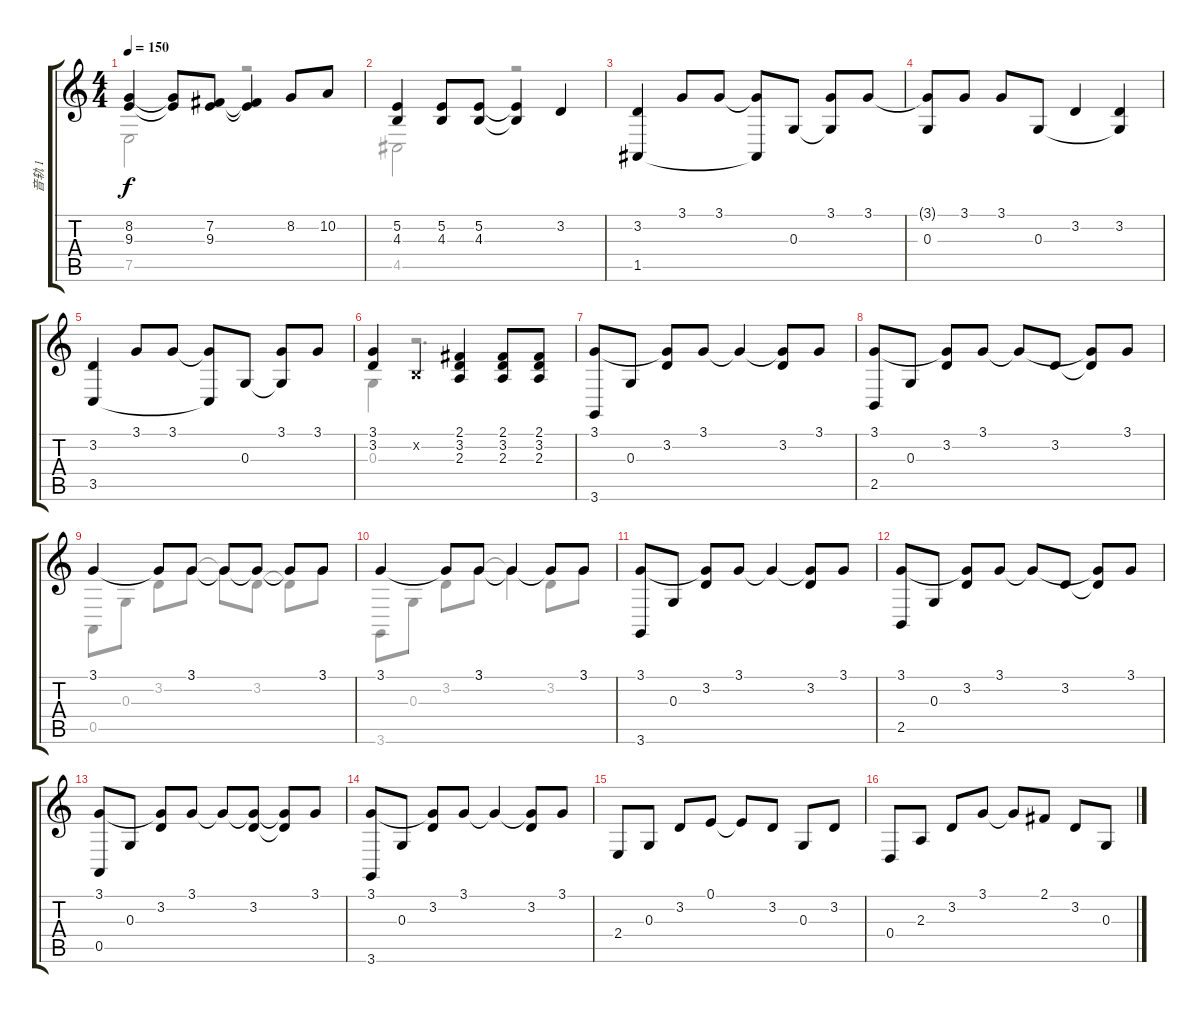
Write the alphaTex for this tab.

\track ("音轨 1" "音轨 1") {instrument acousticgrandpiano}
\staff {score tabs}
\tuning (E4 B3 G3 D3 A2 E2) {hide}
\voice
\ts (4 4)
\tempo 150
\clef g2
\ks c
(8.2 9.3).4{dy f} (8.2{t} 9.3{t}).8 (7.2 9.3).8 (7.2{t} 9.3{t}).4 8.2.8 10.2.8 |
(5.2 4.3).4 (5.2 4.3).8 (5.2 4.3).8 (5.2{t} 4.3{t}).4 3.2.4 |
(3.2 1.5).4 3.1.8 3.1.8 (3.1{t} 1.5{t}).8 0.3.8 (3.1 0.3{t}).8 3.1.8 |
(3.1{t} 0.3).8 3.1.8 3.1.8 0.3.8 3.2.4 (3.2 0.3{t}).4 |
(3.2 3.5).4 3.1.8 3.1.8 (3.1{t} 3.5{t}).8 0.3.8 (3.1 0.3{t}).8 3.1.8 |
(3.1 3.2).4 0.2{x}.4 (2.1 3.2 2.3).4 (2.1 3.2 2.3).8 (2.1 3.2 2.3).8 |
(3.1 3.6).8 0.3.8 (3.1{t} 3.2).8 3.1.8 3.1{t}.4 (3.1{t} 3.2).8 3.1.8 |
(3.1 2.5).8 0.3.8 (3.1{t} 3.2).8 3.1.8 3.1{t}.8 3.2.8 (3.1{t} 3.2{t}).8 3.1.8 |
3.1.4 3.1{t}.8 3.1.8 3.1{t}.8 3.1{t}.8 3.1{t}.8 3.1.8 |
3.1.4 3.1{t}.8 3.1.8 3.1{t}.4 3.1{t}.8 3.1.8 |
(3.1 3.6).8 0.3.8 (3.1{t} 3.2).8 3.1.8 3.1{t}.4 (3.1{t} 3.2).8 3.1.8 |
(3.1 2.5).8 0.3.8 (3.1{t} 3.2).8 3.1.8 3.1{t}.8 3.2.8 (3.1{t} 3.2{t}).8 3.1.8 |
(3.1 0.5).8 0.3.8 (3.1{t} 3.2).8 3.1.8 3.1{t}.8 (3.1{t} 3.2).8 (3.1{t} 3.2{t}).8 3.1.8 |
(3.1 3.6).8 0.3.8 (3.1{t} 3.2).8 3.1.8 3.1{t}.4 (3.1{t} 3.2).8 3.1.8 |
2.4.8 0.3.8 3.2.8 0.1.8 0.1{t}.8 3.2.8 0.3.8 3.2.8 |
0.4.8 2.3.8 3.2.8 3.1.8 3.1{t}.8 2.1.8 3.2.8 0.3.8
\voice
\clef g2
\ottava regular
\simile none
\ks c
7.5.2{dy f} r.2 |
4.5.2 r.2 |
|
|
|
0.3.4 r.2{d} |
|
|
0.5.8 0.3.8 3.2.8 3.1.8 3.1{t}.8 3.2.8 3.2{t}.8 3.1.8 |
3.6.8 0.3.8 3.2.8 3.1.8 3.1{t}.4 3.2.8 3.1.8 |
|
|
|
|
|
